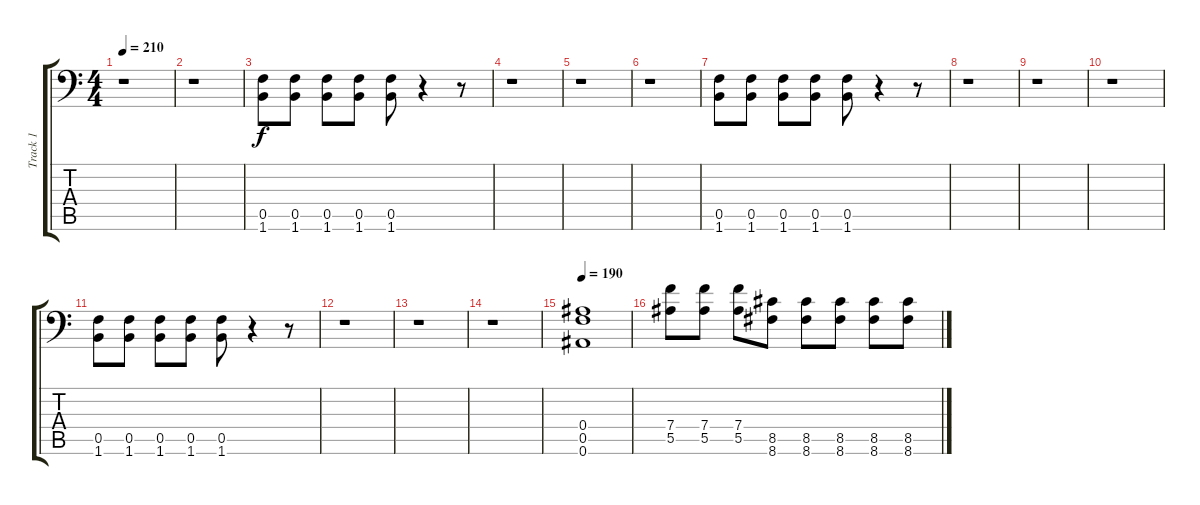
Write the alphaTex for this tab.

\track ("Track 1" "Track 1") {instrument distortionguitar}
\staff {score tabs}
\tuning (C4 G3 Eb3 Bb2 F2 Bb1) {hide}
\ts (4 4)
\tempo 210
\clef f4
\ks c
r.1{dy f} |
r.1 |
(0.5 1.6).8 (0.5 1.6).8 (0.5 1.6).8 (0.5 1.6).8 (0.5 1.6).8 r.4 r.8 |
r.1 |
r.1 |
r.1 |
(0.5 1.6).8 (0.5 1.6).8 (0.5 1.6).8 (0.5 1.6).8 (0.5 1.6).8 r.4 r.8 |
r.1 |
r.1 |
r.1 |
(0.5 1.6).8 (0.5 1.6).8 (0.5 1.6).8 (0.5 1.6).8 (0.5 1.6).8 r.4 r.8 |
r.1 |
r.1 |
r.1 |
\tempo 190
(0.4 0.5 0.6).1 |
(7.4 5.5).8 (7.4 5.5).8 (7.4 5.5).8 (8.5 8.6).8 (8.5 8.6).8 (8.5 8.6).8 (8.5 8.6).8 (8.5 8.6).8
